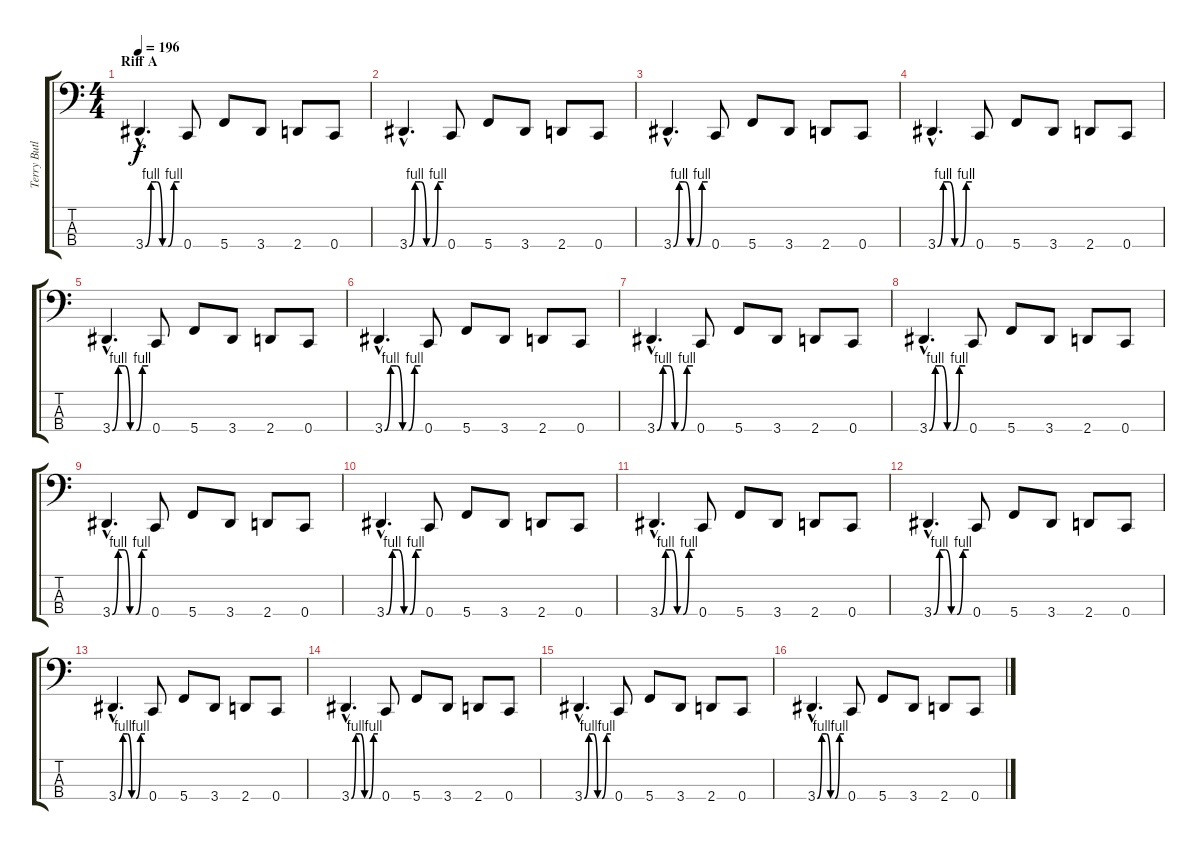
\track ("Terry Butler" "Terry Butl") {instrument electricbassfinger}
\staff {score tabs}
\tuning (Eb2 Bb1 F1 C1) {hide}
\ts (4 4)
\section ("" "Riff A")
\tempo 196
\clef f4
\ks c
3.4{be (custom 0 0 10 4 20 4 30 0 40 0 50 4 60 4) hac}.4{d dy f instrument electricbassfinger} 0.4.8 5.4.8 3.4.8 2.4.8 0.4.8 |
3.4{be (custom 0 0 10 4 20 4 30 0 40 0 50 4 60 4) hac}.4{d} 0.4.8 5.4.8 3.4.8 2.4.8 0.4.8 |
3.4{be (custom 0 0 10 4 20 4 30 0 40 0 50 4 60 4) hac}.4{d} 0.4.8 5.4.8 3.4.8 2.4.8 0.4.8 |
3.4{be (custom 0 0 10 4 20 4 30 0 40 0 50 4 60 4) hac}.4{d} 0.4.8 5.4.8 3.4.8 2.4.8 0.4.8 |
3.4{be (custom 0 0 10 4 20 4 30 0 40 0 50 4 60 4) hac}.4{d} 0.4.8 5.4.8 3.4.8 2.4.8 0.4.8 |
3.4{be (custom 0 0 10 4 20 4 30 0 40 0 50 4 60 4) hac}.4{d} 0.4.8 5.4.8 3.4.8 2.4.8 0.4.8 |
3.4{be (custom 0 0 10 4 20 4 30 0 40 0 50 4 60 4) hac}.4{d} 0.4.8 5.4.8 3.4.8 2.4.8 0.4.8 |
3.4{be (custom 0 0 10 4 20 4 30 0 40 0 50 4 60 4) hac}.4{d} 0.4.8 5.4.8 3.4.8 2.4.8 0.4.8 |
3.4{be (custom 0 0 10 4 20 4 30 0 40 0 50 4 60 4) hac}.4{d} 0.4.8 5.4.8 3.4.8 2.4.8 0.4.8 |
3.4{be (custom 0 0 10 4 20 4 30 0 40 0 50 4 60 4) hac}.4{d} 0.4.8 5.4.8 3.4.8 2.4.8 0.4.8 |
3.4{be (custom 0 0 10 4 20 4 30 0 40 0 50 4 60 4) hac}.4{d} 0.4.8 5.4.8 3.4.8 2.4.8 0.4.8 |
3.4{be (custom 0 0 10 4 20 4 30 0 40 0 50 4 60 4) hac}.4{d} 0.4.8 5.4.8 3.4.8 2.4.8 0.4.8 |
3.4{be (custom 0 0 10 4 20 4 30 0 40 0 50 4 60 4) hac}.4{d} 0.4.8 5.4.8 3.4.8 2.4.8 0.4.8 |
3.4{be (custom 0 0 10 4 20 4 30 0 40 0 50 4 60 4) hac}.4{d} 0.4.8 5.4.8 3.4.8 2.4.8 0.4.8 |
3.4{be (custom 0 0 10 4 20 4 30 0 40 0 50 4 60 4) hac}.4{d} 0.4.8 5.4.8 3.4.8 2.4.8 0.4.8 |
3.4{be (custom 0 0 10 4 20 4 30 0 40 0 50 4 60 4) hac}.4{d} 0.4.8 5.4.8 3.4.8 2.4.8 0.4.8
